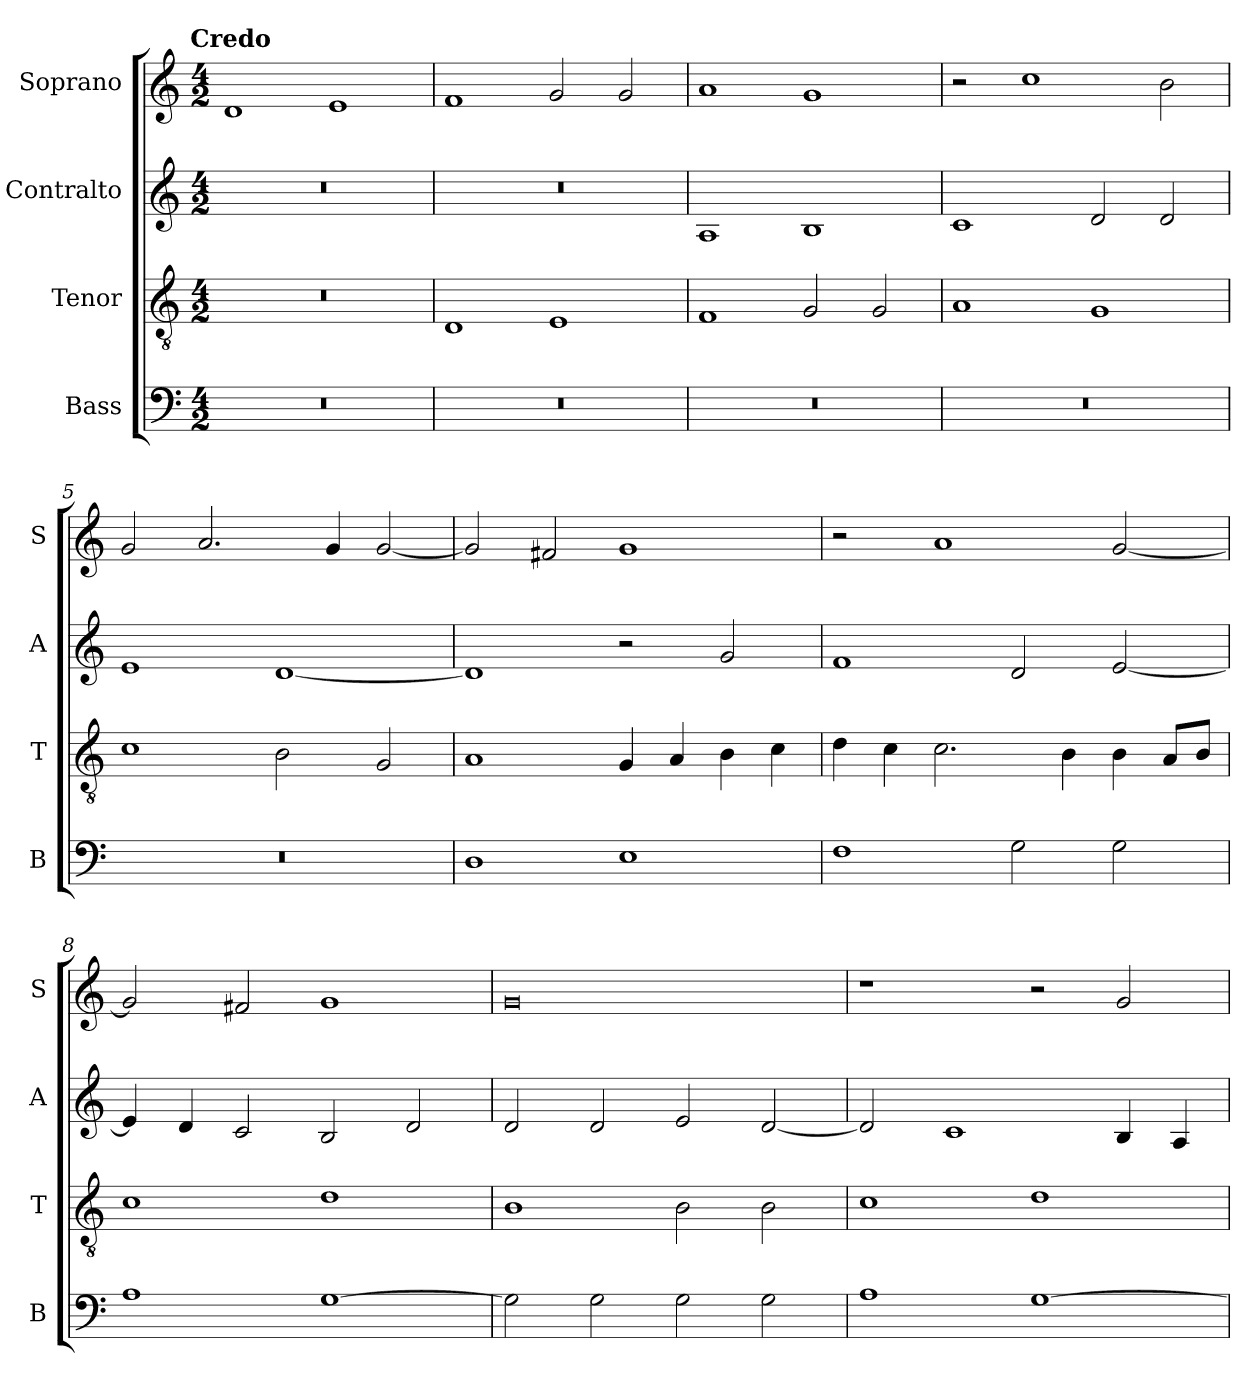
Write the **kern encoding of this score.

**kern	**kern	**kern	**kern
*part4	*part3	*part2	*part1
*staff4	*staff3	*staff2	*staff1
*I"Bass	*I"Tenor	*I"Contralto	*I"Soprano
*I'B	*I'T	*I'A	*I'S
*clefF4	*clefGv2	*clefG2	*clefG2
*k[]	*k[]	*k[]	*k[]
*E:phr	*E:phr	*E:phr	*E:phr
!!LO:TX:omd:t=Credo
*M4/2	*M4/2	*M4/2	*M4/2
=1	=1	=1	=1
0r	0r	0r	1d
.	.	.	1e
=2	=2	=2	=2
0r	1D	0r	1f
.	1E	.	2g
.	.	.	2g
=3	=3	=3	=3
0r	1F	1A	1a
.	2G	1B	1g
.	2G	.	.
=4	=4	=4	=4
0r	1A	1c	2r
.	.	.	1cc
.	1G	2d	.
.	.	2d	2b
=5	=5	=5	=5
0r	1c	1e	2g
.	.	.	2.a
.	2B	[1d	.
.	.	.	4g
.	2G	.	[2g
=6	=6	=6	=6
1D	1A	1d]	2g]
.	.	.	2f#X
1E	4G	2r	1g
.	4A	.	.
.	4B	2g	.
.	4c	.	.
=7	=7	=7	=7
1F	4d	1f	2r
.	4c	.	.
.	2.c	.	1a
2G	.	2d	.
.	4B	.	.
2G	4B	[2e	[2g
.	8A/L	.	.
.	8B/J	.	.
=8	=8	=8	=8
1A	1c	4e]	2g]
.	.	4d	.
.	.	2c	2f#X
[1G	1d	2B	1g
.	.	2d	.
=9	=9	=9	=9
2G]	1B	2d	0g
2G	.	2d	.
2G	2B	2e	.
2G	2B	[2d	.
=10	=10	=10	=10
1A	1c	2d]	1r
.	.	1c	.
[1G	1d	.	2r
.	.	4B	2g
.	.	4A	.
=	=	=	=
*-	*-	*-	*-
